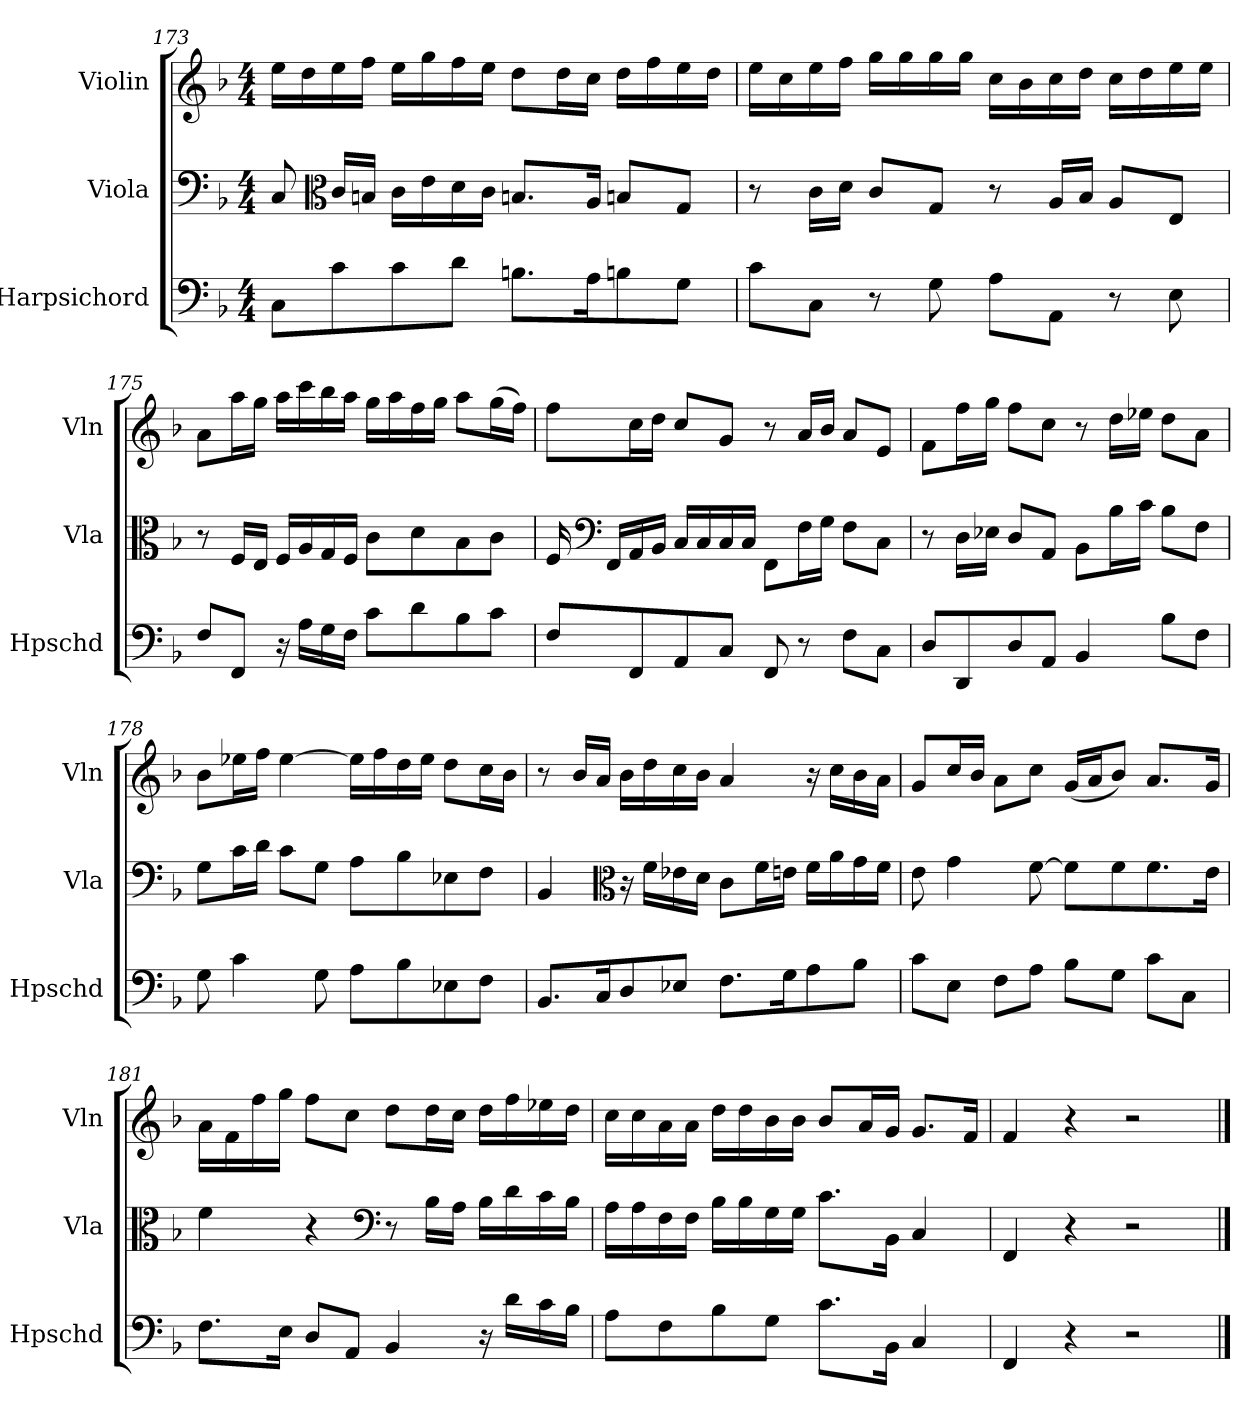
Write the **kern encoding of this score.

**kern	**kern	**kern
*part3	*part2	*part1
*staff3	*staff2	*staff1
*I"Harpsichord	*I"Viola	*I"Violin
*I'Hpschd	*I'Vla	*I'Vln
*clefF4	*clefF4	*clefG2
*k[b-]	*k[b-]	*k[b-]
*M4/4	*M4/4	*M4/4
=173	=173	=173
8C\L	8C/	16ee\LL
.	.	16dd\
*	*clefC3	*
8c\	16c/LL	16ee\
.	16Bn/JJ	16ff\JJ
8c\	16c\LL	16ee\LL
.	16e\	16gg\
8d\J	16d\	16ff\
.	16c\JJ	16ee\JJ
8.Bn\L	8.Bn/L	8dd\L
.	.	16dd\L
16A\K	16A/Jk	16cc\JJ
8Bn\	8Bn/L	16dd\LL
.	.	16ff\
8G\J	8G/J	16ee\
.	.	16dd\JJ
=174	=174	=174
8c\L	8r	16ee\LL
.	.	16cc\
8C\J	16c\LL	16ee\
.	16d\JJ	16ff\JJ
8r	8c/L	16gg\LL
.	.	16gg\
8G\	8G/J	16gg\
.	.	16gg\JJ
8A\L	8r	16cc\LL
.	.	16b-\
8AA\J	16A/LL	16cc\
.	16B-/JJ	16dd\JJ
8r	8A/L	16cc\LL
.	.	16dd\
8E\	8E/J	16ee\
.	.	16ee\JJ
=175	=175	=175
8F/L	8r	8a\L
8FF/J	16F/LL	16aa\L
.	16E/JJ	16gg\JJ
16r	16F/LL	16aa\LL
16A\LL	16A/	16ccc\
16G\	16G/	16bb-\
16F\JJ	16F/JJ	16aa\JJ
8c\L	8c\L	16gg\LL
.	.	16aa\
8d\	8d\	16ff\
.	.	16gg\JJ
8B-\	8B-\	8aa\L
8c\J	8c\J	(16gg\L
.	.	16ff\JJ)
=176	=176	=176
8F/L	16F/	8ff\L
*	*clefF4	*
.	16FF/LL	.
8FF/	16AA/	16cc\L
.	16BB-/JJ	16dd\JJ
8AA/	16C/LL	8cc/L
.	16C/	.
8C/J	16C/	8g/J
.	16C/JJ	.
8FF/	8FF\L	8r
8r	16F\L	16a/LL
.	16G\JJ	16b-/JJ
8F\L	8F\L	8a/L
8C\J	8C\J	8e/J
=177	=177	=177
8D/L	8r	8f\L
8DD/	16D\LL	16ff\L
.	16E-X\JJ	16gg\JJ
8D/	8D/L	8ff\L
8AA/J	8AA/J	8cc\J
4BB-/	8BB-\L	8r
.	16B-\L	16dd\LL
.	16c\JJ	16ee-X\JJ
8B-\L	8B-\L	8dd\L
8F\J	8F\J	8a\J
=178	=178	=178
8G\	8G\L	8b-\L
4c\	16c\L	16ee-X\L
.	16d\JJ	16ff\JJ
.	8c\L	[4ee-\
8G\	8G\J	.
8A\L	8A\L	16ee-\LL]
.	.	16ff\
8B-\	8B-\	16dd\
.	.	16ee-\JJ
8E-X\	8E-X\	8dd\L
8F\J	8F\J	16cc\L
.	.	16b-\JJ
=179	=179	=179
8.BB-/L	4BB-/	8r
.	.	16b-/LL
16C/K	.	16a/JJ
*	*clefC3	*
8D/	16r	16b-\LL
.	16f\LL	16dd\
8E-X/J	16e-X\	16cc\
.	16d\JJ	16b-\JJ
8.F\L	8c\L	4a/
.	16f\L	.
16G\K	16en\JJ	.
8A\	16f\LL	16r
.	16a\	16cc\LL
8B-\J	16g\	16b-\
.	16f\JJ	16a\JJ
=180	=180	=180
8c\L	8e\	8g/L
8E\J	4g\	16cc/L
.	.	16b-/JJ
8F\L	.	8a\L
8A\J	[8f\	8cc\J
8B-\L	8f\L]	(16g/LL
.	.	16a/J
8G\J	8f\	8b-/J)
8c\L	8.f\	8.a/L
8C\J	.	.
.	16e\Jk	16g/Jk
=181	=181	=181
8.F\L	4f\	16a\LL
.	.	16f\
.	.	16ff\
16E\Jk	.	16gg\JJ
8D/L	4r	8ff\L
8AA/J	.	8cc\J
*	*clefF4	*
4BB-/	8r	8dd\L
.	16B-\LL	16dd\L
.	16A\JJ	16cc\JJ
16r	16B-\LL	16dd\LL
16d\LL	16d\	16ff\
16c\	16c\	16ee-X\
16B-\JJ	16B-\JJ	16dd\JJ
=182	=182	=182
8A\L	16A\LL	16cc\LL
.	16A\	16cc\
8F\	16F\	16a\
.	16F\JJ	16a\JJ
8B-\	16B-\LL	16dd\LL
.	16B-\	16dd\
8G\J	16G\	16b-\
.	16G\JJ	16b-\JJ
8.c\L	8.c\L	8b-/L
.	.	16a/L
16BB-\Jk	16BB-\Jk	16g/JJ
4C/	4C/	8.g/L
.	.	16f/Jk
=183	=183	=183
4FF/	4FF/	4f/
4r	4r	4r
2r	2r	2r
==	==	==
*-	*-	*-
